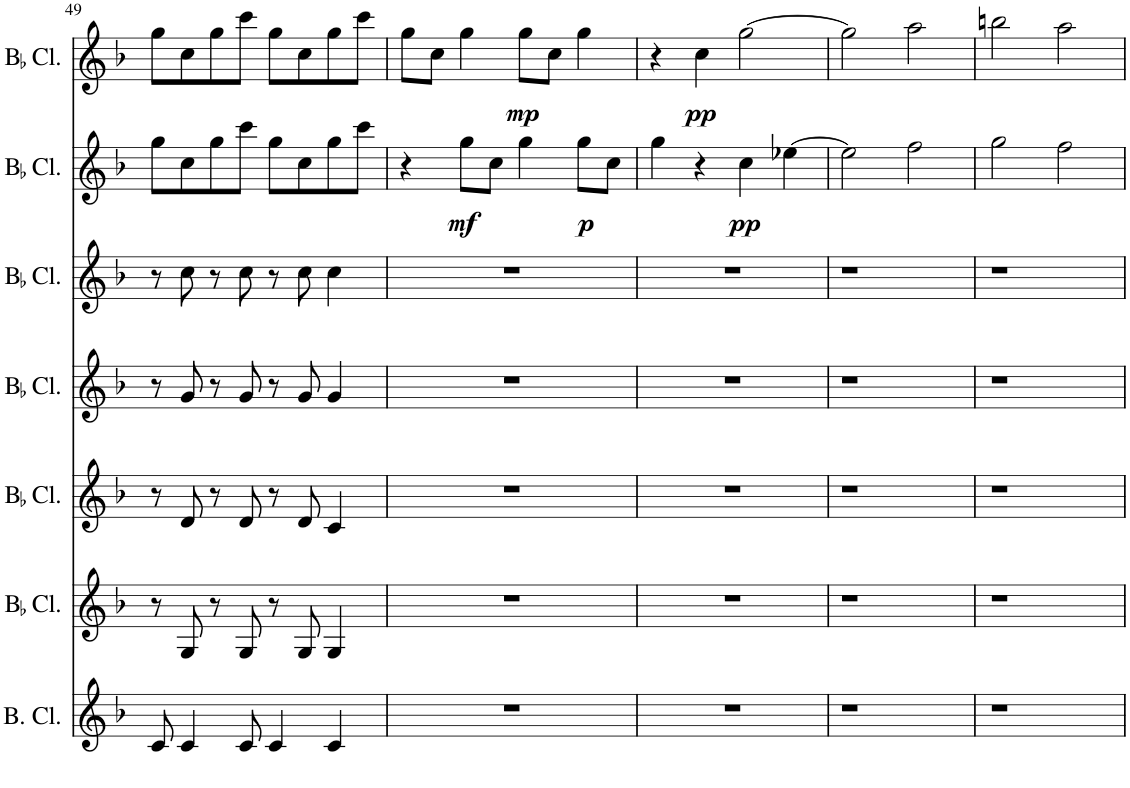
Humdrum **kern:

**kern	**kern	**kern	**kern	**kern	**kern	**dynam	**kern	**dynam
*part7	*part6	*part5	*part4	*part3	*part2	*part2	*part1	*part1
*staff7	*staff6	*staff5	*staff4	*staff3	*staff2	*staff2	*staff1	*staff1
*I"Bass Clarinet	*I"BaccidentalFlat Clarinet	*I"BaccidentalFlat Clarinet	*I"BaccidentalFlat Clarinet	*I"BaccidentalFlat Clarinet	*I"BaccidentalFlat Clarinet	*	*I"BaccidentalFlat Clarinet	*
*I'B. Cl.	*I'BaccidentalFlat Cl.	*I'BaccidentalFlat Cl.	*I'BaccidentalFlat Cl.	*I'BaccidentalFlat Cl.	*I'BaccidentalFlat Cl.	*	*I'BaccidentalFlat Cl.	*
!!LO:PB:g=z
*clefG2	*clefG2	*clefG2	*clefG2	*clefG2	*clefG2	*	*clefG2	*
*Trd8c14	*Trd1c2	*Trd1c2	*Trd1c2	*Trd1c2	*Trd1c2	*	*Trd1c2	*
*k[b-]	*k[b-]	*k[b-]	*k[b-]	*k[b-]	*k[b-]	*	*k[b-]	*
*M4/4	*M4/4	*M4/4	*M4/4	*M4/4	*M4/4	*	*M4/4	*
=49	=49	=49	=49	=49	=49	=49	=49	=49
8c/	8r	8r	8r	8r	8gg\L	.	8gg\L	.
4c/	8G/	8d/	8g/	8cc\	8cc\	.	8cc\	.
.	8r	8r	8r	8r	8gg\	.	8gg\	.
8c/	8G/	8d/	8g/	8cc\	8ccc\J	.	8ccc\J	.
4c/	8r	8r	8r	8r	8gg\L	.	8gg\L	.
.	8G/	8d/	8g/	8cc\	8cc\	.	8cc\	.
4c/	4G/	4c/	4g/	4cc\	8gg\	.	8gg\	.
.	.	.	.	.	8ccc\J	.	8ccc\J	.
=50	=50	=50	=50	=50	=50	=50	=50	=50
1r	1r	1r	1r	1r	4r	.	8gg\L	.
.	.	.	.	.	.	.	8cc\J	.
!	!	!	!	!	!	!LO:DY:b	!	!
.	.	.	.	.	8gg\L	mf	4gg\	.
.	.	.	.	.	8cc\J	.	.	.
!	!	!	!	!	!	!	!	!LO:DY:b
.	.	.	.	.	4gg\	.	8gg\L	mp
.	.	.	.	.	.	.	8cc\J	.
!	!	!	!	!	!	!LO:DY:b	!	!
.	.	.	.	.	8gg\L	p	4gg\	.
.	.	.	.	.	8cc\J	.	.	.
=51	=51	=51	=51	=51	=51	=51	=51	=51
1r	1r	1r	1r	1r	4gg\	.	4r	.
!	!	!	!	!	!	!	!	!LO:DY:b
.	.	.	.	.	4r	.	4cc\	pp
!	!	!	!	!	!	!LO:DY:b	!	!
.	.	.	.	.	4cc\	pp	[2gg\	.
.	.	.	.	.	[4ee-X\	.	.	.
=52	=52	=52	=52	=52	=52	=52	=52	=52
1r	1r	1r	1r	1r	2ee-\]	.	2gg\]	.
.	.	.	.	.	2ff\	.	2aa\	.
=53	=53	=53	=53	=53	=53	=53	=53	=53
1r	1r	1r	1r	1r	2gg\	.	2bbn\	.
.	.	.	.	.	2ff\	.	2aa\	.
=	=	=	=	=	=	=	=	=
*-	*-	*-	*-	*-	*-	*-	*-	*-
